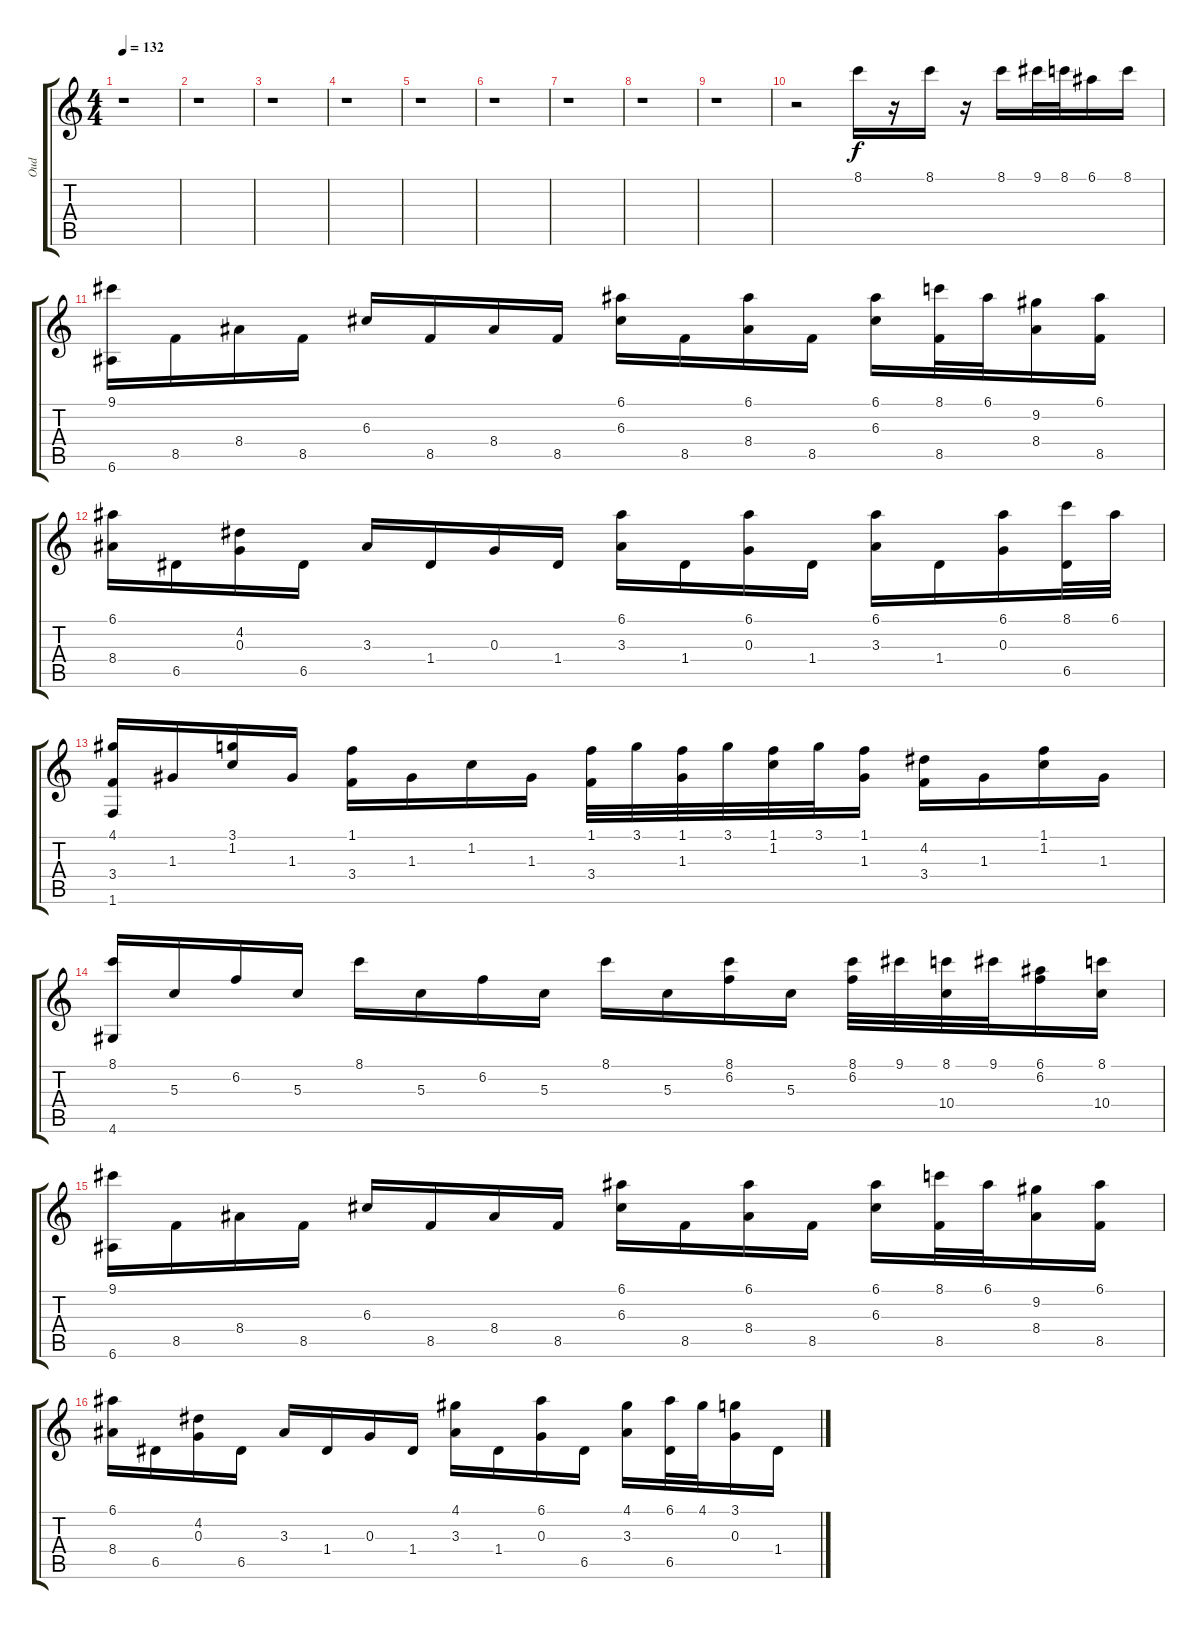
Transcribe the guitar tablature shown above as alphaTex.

\track ("Oud" "Oud") {instrument banjo}
\staff {score tabs}
\tuning (E4 B3 G3 D3 A2 E2) {hide}
\displaytranspose 12
\ts (4 4)
\tempo 132
\clef g2
\ks c
r.1{dy f} |
r.1 |
r.1 |
r.1 |
r.1 |
r.1 |
r.1 |
r.1 |
r.1 |
r.2 8.1.16 r.16 8.1.16 r.16 8.1.16 9.1.32 8.1.32 6.1.16 8.1.16 |
(9.1 6.6).16 8.5.16 8.4.16 8.5.16 6.3.16 8.5.16 8.4.16 8.5.16 (6.1 6.3).16 8.5.16 (6.1 8.4).16 8.5.16 (6.1 6.3).16 (8.1 8.5).32 6.1.32 (9.2 8.4).16 (6.1 8.5).16 |
(6.1 8.4).16 6.5.16 (4.2 0.3).16 6.5.16 3.3.16 1.4.16 0.3.16 1.4.16 (6.1 3.3).16 1.4.16 (6.1 0.3).16 1.4.16 (6.1 3.3).16 1.4.16 (6.1 0.3).16 (8.1 6.5).32 6.1.32 |
(4.1 3.4 1.6).16 1.3.16 (3.1 1.2).16 1.3.16 (1.1 3.4).16 1.3.16 1.2.16 1.3.16 (1.1 3.4).32 3.1.32 (1.1 1.3).32 3.1.32 (1.1 1.2).32 3.1.32 (1.1 1.3).16 (4.2 3.4).16 1.3.16 (1.1 1.2).16 1.3.16 |
(8.1 4.6).16 5.3.16 6.2.16 5.3.16 8.1.16 5.3.16 6.2.16 5.3.16 8.1.16 5.3.16 (8.1 6.2).16 5.3.16 (8.1 6.2).32 9.1.32 (8.1 10.4).32 9.1.32 (6.1 6.2).16 (8.1 10.4).16 |
(9.1 6.6).16 8.5.16 8.4.16 8.5.16 6.3.16 8.5.16 8.4.16 8.5.16 (6.1 6.3).16 8.5.16 (6.1 8.4).16 8.5.16 (6.1 6.3).16 (8.1 8.5).32 6.1.32 (9.2 8.4).16 (6.1 8.5).16 |
(6.1 8.4).16 6.5.16 (4.2 0.3).16 6.5.16 3.3.16 1.4.16 0.3.16 1.4.16 (4.1 3.3).16 1.4.16 (6.1 0.3).16 6.5.16 (4.1 3.3).16 (6.1 6.5).32 4.1.32 (3.1 0.3).16 1.4.16
